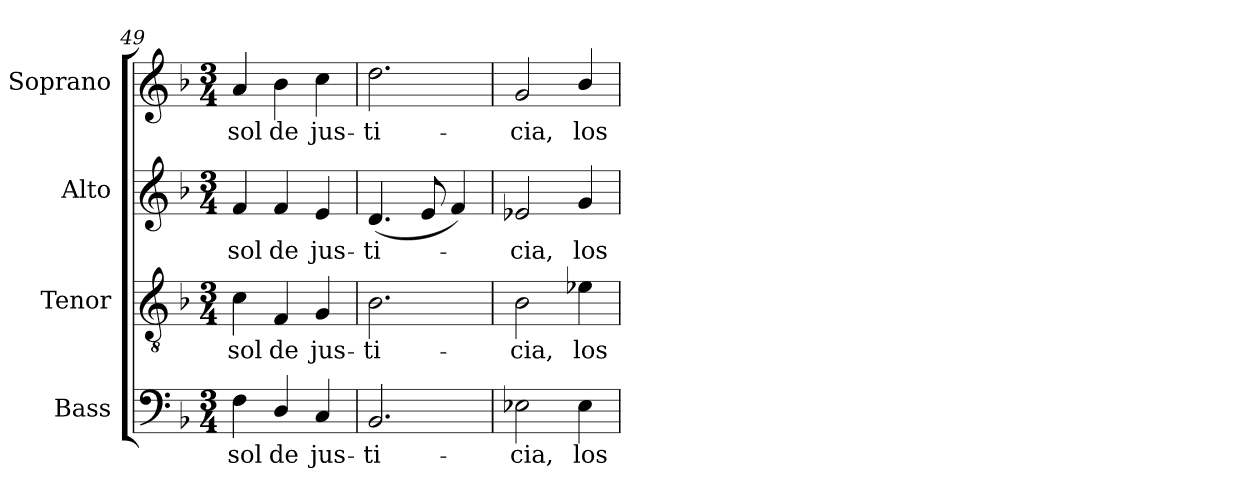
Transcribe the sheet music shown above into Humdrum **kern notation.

**kern	**text	**kern	**text	**kern	**text	**kern	**text
*part4	*part4	*part3	*part3	*part2	*part2	*part1	*part1
*staff4	*staff4	*staff3	*staff3	*staff2	*staff2	*staff1	*staff1
*I"Bass	*	*I"Tenor	*	*I"Alto	*	*I"Soprano	*
*I'B	*	*I'T	*	*I'A	*	*I'S	*
*clefF4	*	*clefGv2	*	*clefG2	*	*clefG2	*
*k[b-]	*	*k[b-]	*	*k[b-]	*	*k[b-]	*
*F:	*	*F:	*	*F:	*	*F:	*
*M3/4	*	*M3/4	*	*M3/4	*	*M3/4	*
=49	=49	=49	=49	=49	=49	=49	=49
!	!LO:LY:b	!	!LO:LY:b	!	!LO:LY:b	!	!LO:LY:b
4F	sol	4c	sol	4f	sol	4a	sol
!	!LO:LY:b	!	!LO:LY:b	!	!LO:LY:b	!	!LO:LY:b
4D/	de	4F	de	4f	de	4b-	de
!	!LO:LY:b	!	!LO:LY:b	!	!LO:LY:b	!	!LO:LY:b
4C	jus-	4G	jus-	4e	jus-	4cc	jus-
=50	=50	=50	=50	=50	=50	=50	=50
!	!LO:LY:b	!	!LO:LY:b	!	!LO:LY:b	!	!LO:LY:b
2.BB-	-ti-	2.B-	-ti-	(<4.d	-ti-	2.dd	-ti-
.	.	.	.	8e	.	.	.
.	.	.	.	4f)	.	.	.
=51	=51	=51	=51	=51	=51	=51	=51
!	!LO:LY:b	!	!LO:LY:b	!	!LO:LY:b	!	!LO:LY:b
2E-X	-cia,	2B-	-cia,	2e-X	cia,	2g	-cia,
!	!LO:LY:b	!	!LO:LY:b	!	!LO:LY:b	!	!LO:LY:b
4E-	los	4e-X	los	4g	los	4b-/	los
=	=	=	=	=	=	=	=
*-	*-	*-	*-	*-	*-	*-	*-
